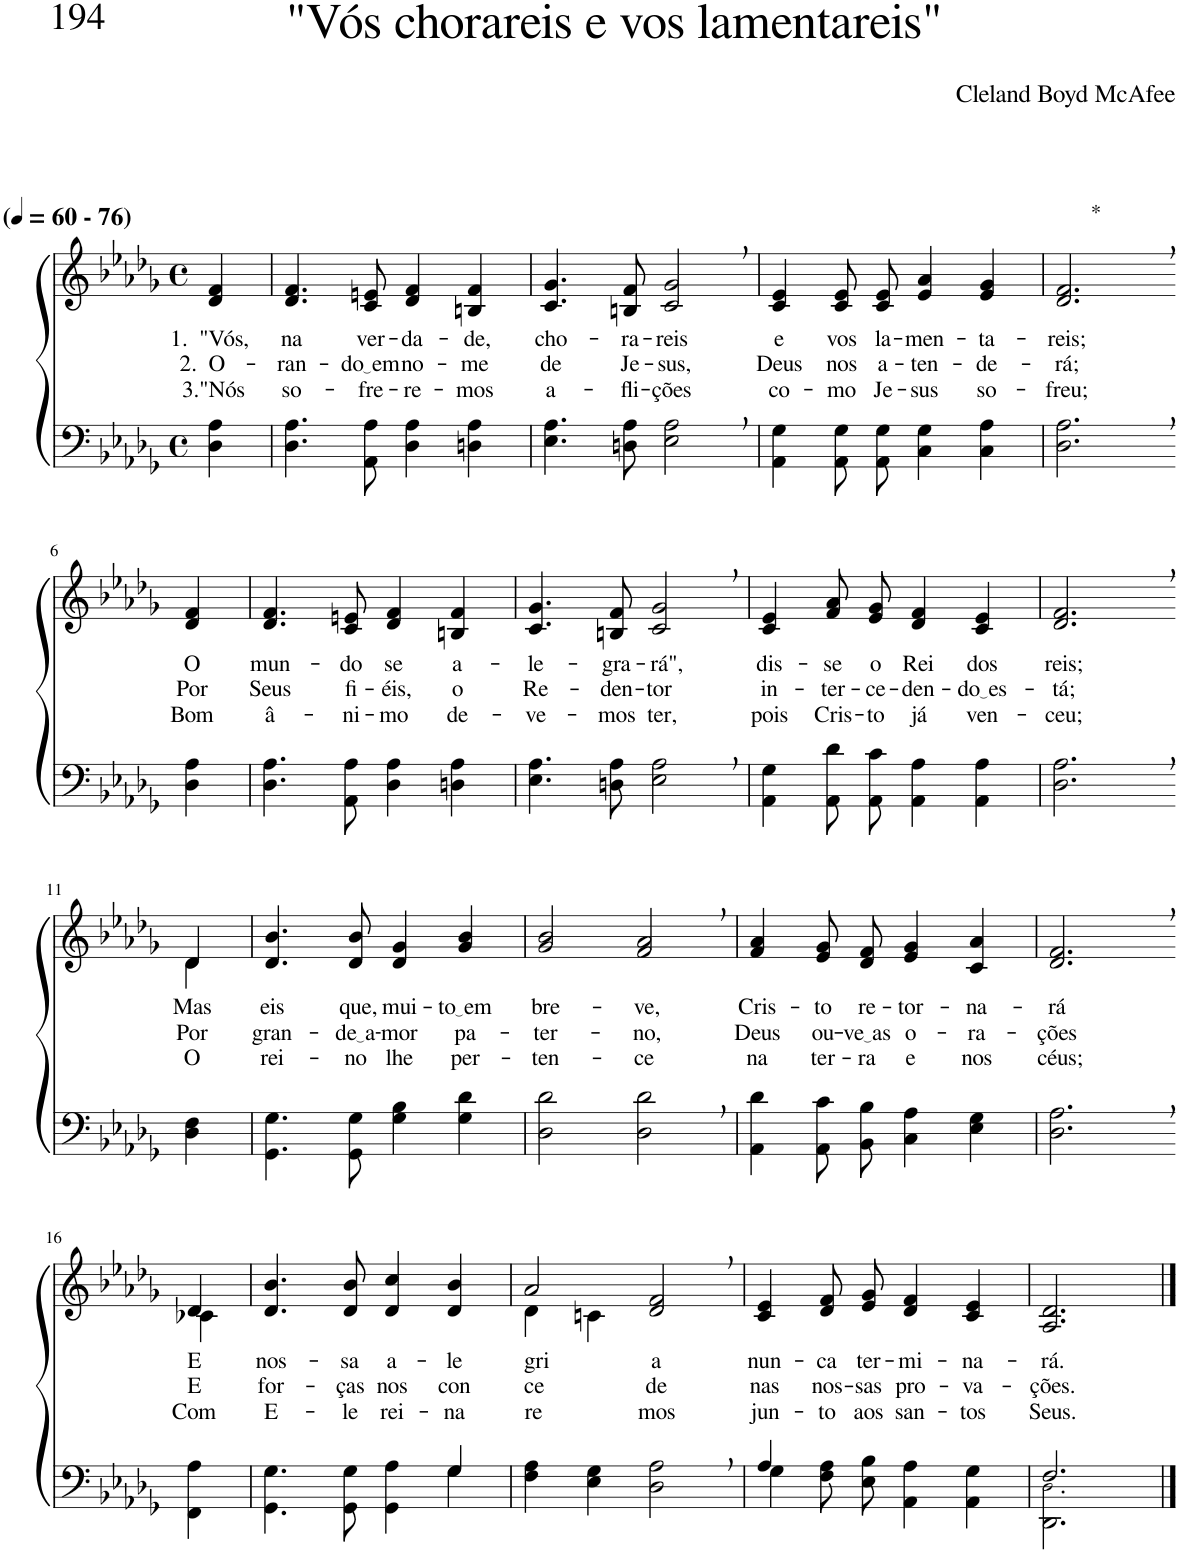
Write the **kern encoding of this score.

**kern	**kern	**text	**text	**text
*part2	*part1	*part1	*part1	*part1
*staff2	*staff1	*staff1	*staff1	*staff1
*I"Parte III e IV	*I"Parte I e II	*	*	*
*clefF4	*clefG2	*	*	*
*k[b-e-a-d-g-]	*k[b-e-a-d-g-]	*	*	*
*M4/4	*M4/4	*	*	*
*met(c)	*met(c)	*	*	*
*MM60	*MM60	*	*	*
=1	=1	=1	=1	=1
!	!LO:TX:a:B:t=(	!	!	!
!	!LO:TX:a:B:t=- 76)	!	!	!
!	!	!LO:LY:b	!LO:LY:b	!LO:LY:b
4D-\ 4A-\	4d-/ 4f/	1. "Vós,	2. O-	3."Nós
=2	=2	=2	=2	=2
!	!	!LO:LY:b	!LO:LY:b	!LO:LY:b
4.D-\ 4.A-\	4.d-/ 4.f/	na	-ran-	so-
!	!	!LO:LY:b	!LO:LY:b	!LO:LY:b
8AA-\ 8A-\	8c/ 8en/	ver-	do em	-fre-
!	!	!LO:LY:b	!LO:LY:b	!LO:LY:b
4D-\ 4A-\	4d-/ 4f/	-da-	no-	-re-
!	!	!LO:LY:b	!LO:LY:b	!LO:LY:b
4Dn\ 4A-\	4Bn/ 4f/	-de,	-me	-mos
=3	=3	=3	=3	=3
!	!	!LO:LY:b	!LO:LY:b	!LO:LY:b
4.E-\ 4.A-\	4.c/ 4.g-/	cho-	de	a-
!	!	!LO:LY:b	!LO:LY:b	!LO:LY:b
8Dn\ 8A-\	8Bn/ 8f/	-ra-	Je-	-fli-
!	!	!LO:LY:b	!LO:LY:b	!LO:LY:b
2E-\, 2A-\,	2c/, 2g-/,	-reis	-sus,	-ções
=4	=4	=4	=4	=4
!	!	!LO:LY:b	!LO:LY:b	!LO:LY:b
4AA-\ 4G-\	4c/ 4e-/	e	Deus	co-
!	!	!LO:LY:b	!LO:LY:b	!LO:LY:b
8AA-\ 8G-\L	8c/ 8e-/L	vos	nos	-mo
!	!	!LO:LY:b	!LO:LY:b	!LO:LY:b
8AA-\ 8G-\J	8c/ 8e-/J	la-	a-	Je-
!	!	!LO:LY:b	!LO:LY:b	!LO:LY:b
4C\ 4G-\	4e-/ 4a-/	-men-	-ten-	-sus
!	!	!LO:LY:b	!LO:LY:b	!LO:LY:b
4C\ 4A-\	4e-/ 4g-/	-ta-	-de-	so-
=5	=5	=5	=5	=5
!	!LO:TX:a:t=*	!	!	!
!	!	!LO:LY:b	!LO:LY:b	!LO:LY:b
2.D-\, 2.A-\,	2.d-/, 2.f/,	-reis;	-rá;	-freu;
!!LO:LB:g=z
=6-	=6-	=6-	=6-	=6-
!	!	!LO:LY:b	!LO:LY:b	!LO:LY:b
4D-\ 4A-\	4d-/ 4f/	O	Por	Bom
=7	=7	=7	=7	=7
!	!	!LO:LY:b	!LO:LY:b	!LO:LY:b
4.D-\ 4.A-\	4.d-/ 4.f/	mun-	Seus	â-
!	!	!LO:LY:b	!LO:LY:b	!LO:LY:b
8AA-\ 8A-\	8c/ 8en/	-do	fi-	-ni-
!	!	!LO:LY:b	!LO:LY:b	!LO:LY:b
4D-\ 4A-\	4d-/ 4f/	se	-éis,	-mo
!	!	!LO:LY:b	!LO:LY:b	!LO:LY:b
4Dn\ 4A-\	4Bn/ 4f/	a-	o	de-
=8	=8	=8	=8	=8
!	!	!LO:LY:b	!LO:LY:b	!LO:LY:b
4.E-\ 4.A-\	4.c/ 4.g-/	-le-	Re-	-ve-
!	!	!LO:LY:b	!LO:LY:b	!LO:LY:b
8Dn\ 8A-\	8Bn/ 8f/	-gra-	-den-	-mos
!	!	!LO:LY:b	!LO:LY:b	!LO:LY:b
2E-\, 2A-\,	2c/, 2g-/,	-rá",	-tor	ter,
=9	=9	=9	=9	=9
!	!	!LO:LY:b	!LO:LY:b	!LO:LY:b
4AA-\ 4G-\	4c/ 4e-/	dis-	in-	pois
!	!	!LO:LY:b	!LO:LY:b	!LO:LY:b
8AA-\ 8d-\L	8f/ 8a-/L	-se	-ter-	Cris-
!	!	!LO:LY:b	!LO:LY:b	!LO:LY:b
8AA-\ 8c\J	8e-/ 8g-/J	o	-ce-	-to
!	!	!LO:LY:b	!LO:LY:b	!LO:LY:b
4AA-\ 4A-\	4d-/ 4f/	Rei	-den-	já
!	!	!LO:LY:b	!LO:LY:b	!LO:LY:b
4AA-\ 4A-\	4c/ 4e-/	dos	do es	ven-
=10	=10	=10	=10	=10
!	!	!LO:LY:b	!LO:LY:b	!LO:LY:b
2.D-\, 2.A-\,	2.d-/, 2.f/,	reis;	-tá;	-ceu;
!!LO:LB:g=z
=11-	=11-	=11-	=11-	=11-
*	*^	*	*	*
!	!	!	!LO:LY:b	!LO:LY:b	!LO:LY:b
4D-\ 4F\	4d-/	4d-\	Mas	Por	O
=12	=12	=12	=12	=12	=12
!	!	!	!LO:LY:b	!LO:LY:b	!LO:LY:b
*	*v	*v	*	*	*
4.GG-\ 4.G-\	4.d-/ 4.b-/	eis	gran-	rei-
!	!	!LO:LY:b	!LO:LY:b	!LO:LY:b
8GG-\ 8G-\	8d-/ 8b-/	que,	de a	-no
!	!	!LO:LY:b	!LO:LY:b	!LO:LY:b
4G-\ 4B-\	4d-/ 4g-/	mui-	-mor	lhe
!	!	!LO:LY:b	!LO:LY:b	!LO:LY:b
4G-\ 4d-\	4g-/ 4b-/	to em	pa-	per-
=13	=13	=13	=13	=13
!	!	!LO:LY:b	!LO:LY:b	!LO:LY:b
2D-\ 2d-\	2g-/ 2b-/	bre-	-ter-	-ten-
!	!	!LO:LY:b	!LO:LY:b	!LO:LY:b
2D-\, 2d-\,	2f/, 2a-/,	-ve,	-no,	-ce
=14	=14	=14	=14	=14
!	!	!LO:LY:b	!LO:LY:b	!LO:LY:b
4AA-\ 4d-\	4f/ 4a-/	Cris-	Deus	na
!	!	!LO:LY:b	!LO:LY:b	!LO:LY:b
8AA-\ 8c\L	8e-/ 8g-/L	-to	ou-	ter-
!	!	!LO:LY:b	!LO:LY:b	!LO:LY:b
8BB-\ 8B-\J	8d-/ 8f/J	re-	ve as	-ra
!	!	!LO:LY:b	!LO:LY:b	!LO:LY:b
4C\ 4A-\	4e-/ 4g-/	-tor-	o-	e
!	!	!LO:LY:b	!LO:LY:b	!LO:LY:b
4E-\ 4G-\	4c/ 4a-/	-na-	-ra-	nos
=15	=15	=15	=15	=15
!	!	!LO:LY:b	!LO:LY:b	!LO:LY:b
2.D-\, 2.A-\,	2.d-/, 2.f/,	-rá	-ções	céus;
!!LO:LB:g=z
=16-	=16-	=16-	=16-	=16-
*	*^	*	*	*
!	!	!	!LO:LY:b	!LO:LY:b	!LO:LY:b
4FF\ 4A-\	4d-/	4c-X\	E	E	Com
=17	=17	=17	=17	=17	=17
*^	*	*	*	*	*
!	!	!	!	!LO:LY:b	!LO:LY:b	!LO:LY:b
*	*	*v	*v	*	*	*
2.ryy	4.GG-\ 4.G-\	4.d-/ 4.b-/	nos-	for-	E-
!	!	!	!LO:LY:b	!LO:LY:b	!LO:LY:b
.	8GG-\ 8G-\	8d-/ 8b-/	-sa	-ças	-le
!	!	!	!LO:LY:b	!LO:LY:b	!LO:LY:b
.	4GG-\ 4A-\	4d-/ 4cc/	a-	nos	rei-
!	!	!	!LO:LY:b	!LO:LY:b	!LO:LY:b
4G-/	4G-\	4d-/ 4b-/	-le-	con-	-na-
=18	=18	=18	=18	=18	=18
*	*	*^	*	*	*
!	!	!	!	!LO:LY:b	!LO:LY:b	!LO:LY:b
*v	*v	*	*	*	*	*
4F\ 4A-\	2a-/	4d-\	-gri-	-ce-	-re-
4E-\ 4G-\	.	4cn\	.	.	.
!	!	!	!LO:LY:b	!LO:LY:b	!LO:LY:b
2D-\, 2A-\,	2d-/, 2f/,	2ryy	-a	-de	mos
=19	=19	=19	=19	=19	=19
*^	*	*	*	*	*
!	!	!	!	!LO:LY:b	!LO:LY:b	!LO:LY:b
*	*	*v	*v	*	*	*
4A-/	4G-\	4c/ 4e-/	nun-	nas	jun-
!	!	!	!LO:LY:b	!LO:LY:b	!LO:LY:b
2.ryy	8F\ 8A-\L	8d-/ 8f/L	-ca	nos-	-to
!	!	!	!LO:LY:b	!LO:LY:b	!LO:LY:b
.	8E-\ 8B-\J	8e-/ 8g-/J	ter-	-sas	aos
!	!	!	!LO:LY:b	!LO:LY:b	!LO:LY:b
.	4AA-\ 4A-\	4d-/ 4f/	-mi-	pro-	san-
!	!	!	!LO:LY:b	!LO:LY:b	!LO:LY:b
.	4AA-\ 4G-\	4c/ 4e-/	-na-	-va-	-tos
=20	=20	=20	=20	=20	=20
!	!	!	!LO:LY:b	!LO:LY:b	!LO:LY:b
2.F/	2.DD-\ 2.D-!\	2.A-/ 2.d-/	-rá.	-ções.	Seus.
*v	*v	*	*	*	*
==	==	==	==	==
*-	*-	*-	*-	*-
